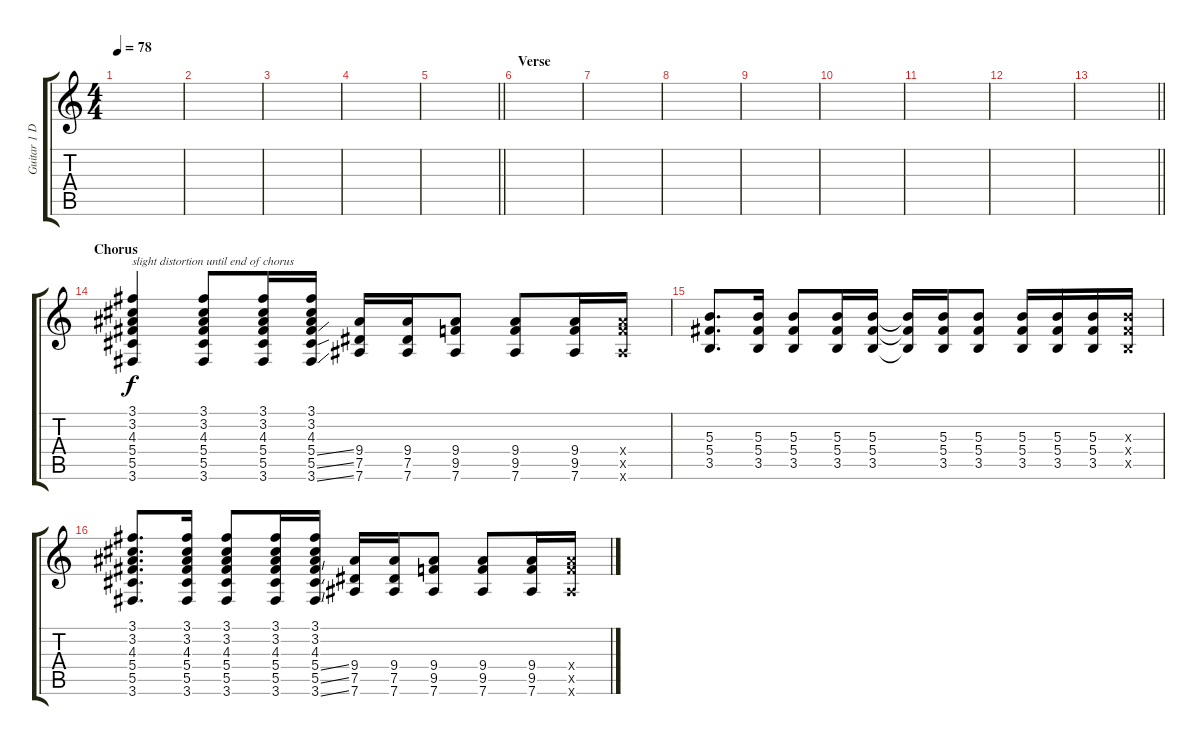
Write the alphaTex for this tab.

\track ("Guitar 1 Distortion" "Guitar 1 D") {instrument distortionguitar}
\staff {score tabs}
\tuning (Eb4 Bb3 Gb3 Db3 Ab2 Eb2) {hide}
\ts (4 4)
\tempo 78
\clef g2
\ks c
|
|
|
|
\barLineRight lightlight
|
\section ("" "Verse")
|
|
|
|
|
|
|
\barLineRight lightlight
|
\section ("" "Chorus")
(3.1 3.2 4.3 5.4 5.5 3.6).4{txt "slight distortion until end of chorus"} (3.1 3.2 4.3 5.4 5.5 3.6).8 (3.1 3.2 4.3 5.4 5.5 3.6).16 (3.1 3.2 4.3 5.4{ss} 5.5{ss} 3.6{ss}).16 (9.4 7.5 7.6).16 (9.4 7.5 7.6).16 (9.4 9.5 7.6).8 (9.4 9.5 7.6).8 (9.4 9.5 7.6).16 (9.4{x} 9.5{x} 7.6{x}).16 |
(5.3 5.4 3.5).8{d} (5.3 5.4 3.5).16 (5.3 5.4 3.5).8 (5.3 5.4 3.5).16 (5.3 5.4 3.5).16 (5.3{t} 5.4{t} 3.5{t}).16 (5.3 5.4 3.5).16 (5.3 5.4 3.5).8 (5.3 5.4 3.5).16 (5.3 5.4 3.5).16 (5.3 5.4 3.5).16 (5.3{x} 5.4{x} 3.5{x}).16 |
(3.1 3.2 4.3 5.4 5.5 3.6).8{d} (3.1 3.2 4.3 5.4 5.5 3.6).16 (3.1 3.2 4.3 5.4 5.5 3.6).8 (3.1 3.2 4.3 5.4 5.5 3.6).16 (3.1 3.2 4.3 5.4{ss} 5.5{ss} 3.6{ss}).16 (9.4 7.5 7.6).16 (9.4 7.5 7.6).16 (9.4 9.5 7.6).8 (9.4 9.5 7.6).8 (9.4 9.5 7.6).16 (9.4{x} 9.5{x} 7.6{x}).16
